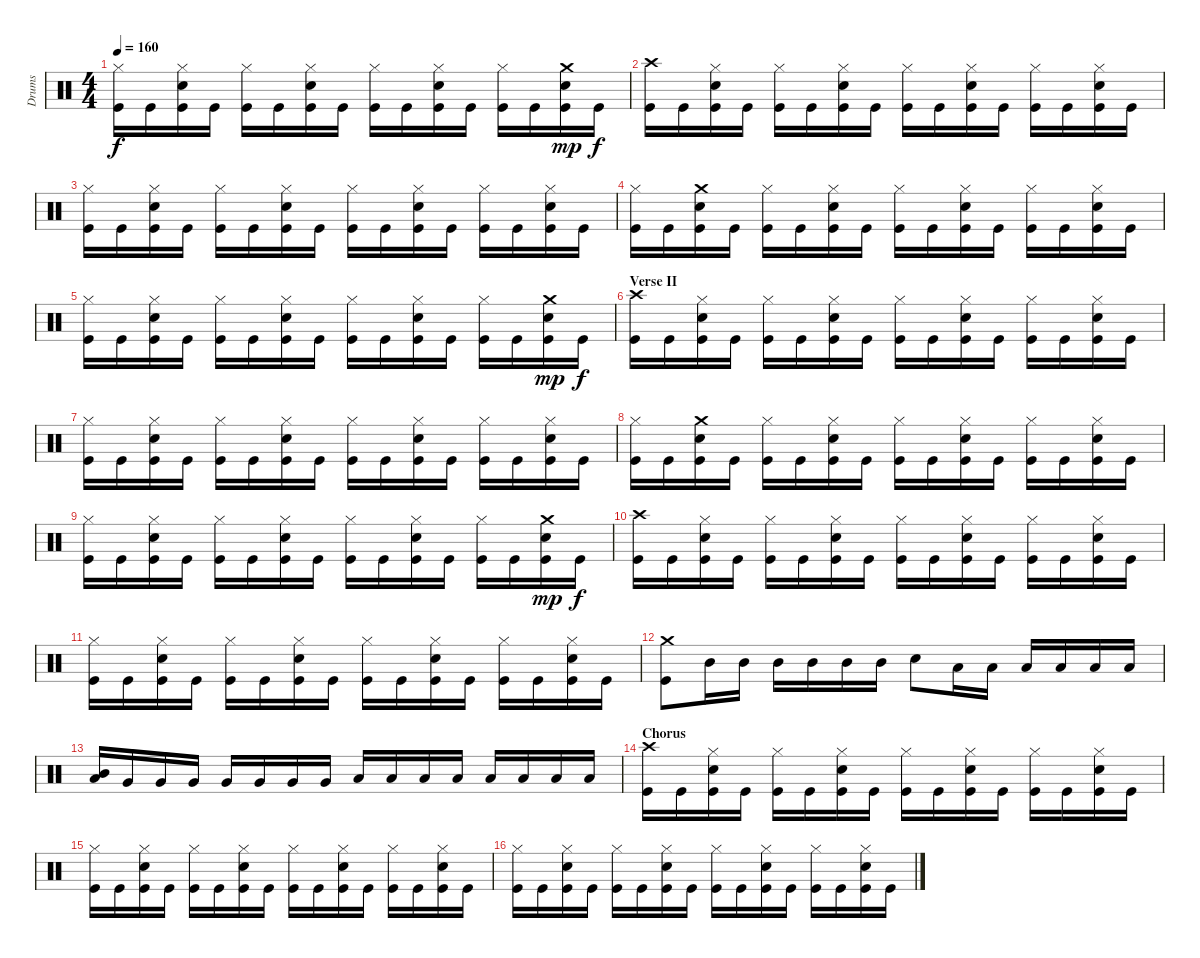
\track ("Drums" "Drums") {instrument percussion}
\staff {score}
\articulation defaults
\ts (4 4)
\tempo 160
\clef neutral
\ks c
("Hi-Hat (closed)" "Kick (hit)").16{dy f} "Kick (hit)".16 ("Hi-Hat (closed)" "Snare (hit) 2" "Kick (hit)").16 "Kick (hit)".16 ("Hi-Hat (closed)" "Kick (hit)").16 "Kick (hit)".16 ("Hi-Hat (closed)" "Snare (hit) 2" "Kick (hit)").16 "Kick (hit)".16 ("Hi-Hat (closed)" "Kick (hit)").16 "Kick (hit)".16 ("Hi-Hat (closed)" "Snare (hit) 2" "Kick (hit)").16 "Kick (hit)".16 ("Hi-Hat (closed)" "Kick (hit)").16 "Kick (hit)".16 ("Crash medium (hit)" "Snare (hit) 2" "Kick (hit)").16{dy mp} "Kick (hit)".16{dy f} |
("Crash high (hit)" "Kick (hit)").16 "Kick (hit)".16 ("Hi-Hat (closed)" "Snare (hit) 2" "Kick (hit)").16 "Kick (hit)".16 ("Hi-Hat (closed)" "Kick (hit)").16 "Kick (hit)".16 ("Hi-Hat (closed)" "Snare (hit) 2" "Kick (hit)").16 "Kick (hit)".16 ("Hi-Hat (closed)" "Kick (hit)").16 "Kick (hit)".16 ("Hi-Hat (closed)" "Snare (hit) 2" "Kick (hit)").16 "Kick (hit)".16 ("Hi-Hat (closed)" "Kick (hit)").16 "Kick (hit)".16 ("Hi-Hat (closed)" "Snare (hit) 2" "Kick (hit)").16 "Kick (hit)".16 |
("Hi-Hat (closed)" "Kick (hit)").16 "Kick (hit)".16 ("Hi-Hat (closed)" "Snare (hit) 2" "Kick (hit)").16 "Kick (hit)".16 ("Hi-Hat (closed)" "Kick (hit)").16 "Kick (hit)".16 ("Hi-Hat (closed)" "Snare (hit) 2" "Kick (hit)").16 "Kick (hit)".16 ("Hi-Hat (closed)" "Kick (hit)").16 "Kick (hit)".16 ("Hi-Hat (closed)" "Snare (hit) 2" "Kick (hit)").16 "Kick (hit)".16 ("Hi-Hat (closed)" "Kick (hit)").16 "Kick (hit)".16 ("Hi-Hat (closed)" "Snare (hit) 2" "Kick (hit)").16 "Kick (hit)".16 |
("Hi-Hat (closed)" "Kick (hit)").16 "Kick (hit)".16 ("Crash medium (hit)" "Snare (hit) 2" "Kick (hit)").16 "Kick (hit)".16 ("Hi-Hat (closed)" "Kick (hit)").16 "Kick (hit)".16 ("Hi-Hat (closed)" "Snare (hit) 2" "Kick (hit)").16 "Kick (hit)".16 ("Hi-Hat (closed)" "Kick (hit)").16 "Kick (hit)".16 ("Hi-Hat (closed)" "Snare (hit) 2" "Kick (hit)").16 "Kick (hit)".16 ("Hi-Hat (closed)" "Kick (hit)").16 "Kick (hit)".16 ("Hi-Hat (closed)" "Snare (hit) 2" "Kick (hit)").16 "Kick (hit)".16 |
("Hi-Hat (closed)" "Kick (hit)").16 "Kick (hit)".16 ("Hi-Hat (closed)" "Snare (hit) 2" "Kick (hit)").16 "Kick (hit)".16 ("Hi-Hat (closed)" "Kick (hit)").16 "Kick (hit)".16 ("Hi-Hat (closed)" "Snare (hit) 2" "Kick (hit)").16 "Kick (hit)".16 ("Hi-Hat (closed)" "Kick (hit)").16 "Kick (hit)".16 ("Hi-Hat (closed)" "Snare (hit) 2" "Kick (hit)").16 "Kick (hit)".16 ("Hi-Hat (closed)" "Kick (hit)").16 "Kick (hit)".16 ("Crash medium (hit)" "Snare (hit) 2" "Kick (hit)").16{dy mp} "Kick (hit)".16{dy f} |
\section ("" "Verse II")
("Crash high (hit)" "Kick (hit)").16 "Kick (hit)".16 ("Hi-Hat (closed)" "Snare (hit) 2" "Kick (hit)").16 "Kick (hit)".16 ("Hi-Hat (closed)" "Kick (hit)").16 "Kick (hit)".16 ("Hi-Hat (closed)" "Snare (hit) 2" "Kick (hit)").16 "Kick (hit)".16 ("Hi-Hat (closed)" "Kick (hit)").16 "Kick (hit)".16 ("Hi-Hat (closed)" "Snare (hit) 2" "Kick (hit)").16 "Kick (hit)".16 ("Hi-Hat (closed)" "Kick (hit)").16 "Kick (hit)".16 ("Hi-Hat (closed)" "Snare (hit) 2" "Kick (hit)").16 "Kick (hit)".16 |
("Hi-Hat (closed)" "Kick (hit)").16 "Kick (hit)".16 ("Hi-Hat (closed)" "Snare (hit) 2" "Kick (hit)").16 "Kick (hit)".16 ("Hi-Hat (closed)" "Kick (hit)").16 "Kick (hit)".16 ("Hi-Hat (closed)" "Snare (hit) 2" "Kick (hit)").16 "Kick (hit)".16 ("Hi-Hat (closed)" "Kick (hit)").16 "Kick (hit)".16 ("Hi-Hat (closed)" "Snare (hit) 2" "Kick (hit)").16 "Kick (hit)".16 ("Hi-Hat (closed)" "Kick (hit)").16 "Kick (hit)".16 ("Hi-Hat (closed)" "Snare (hit) 2" "Kick (hit)").16 "Kick (hit)".16 |
("Hi-Hat (closed)" "Kick (hit)").16 "Kick (hit)".16 ("Crash medium (hit)" "Snare (hit) 2" "Kick (hit)").16 "Kick (hit)".16 ("Hi-Hat (closed)" "Kick (hit)").16 "Kick (hit)".16 ("Hi-Hat (closed)" "Snare (hit) 2" "Kick (hit)").16 "Kick (hit)".16 ("Hi-Hat (closed)" "Kick (hit)").16 "Kick (hit)".16 ("Hi-Hat (closed)" "Snare (hit) 2" "Kick (hit)").16 "Kick (hit)".16 ("Hi-Hat (closed)" "Kick (hit)").16 "Kick (hit)".16 ("Hi-Hat (closed)" "Snare (hit) 2" "Kick (hit)").16 "Kick (hit)".16 |
("Hi-Hat (closed)" "Kick (hit)").16 "Kick (hit)".16 ("Hi-Hat (closed)" "Snare (hit) 2" "Kick (hit)").16 "Kick (hit)".16 ("Hi-Hat (closed)" "Kick (hit)").16 "Kick (hit)".16 ("Hi-Hat (closed)" "Snare (hit) 2" "Kick (hit)").16 "Kick (hit)".16 ("Hi-Hat (closed)" "Kick (hit)").16 "Kick (hit)".16 ("Hi-Hat (closed)" "Snare (hit) 2" "Kick (hit)").16 "Kick (hit)".16 ("Hi-Hat (closed)" "Kick (hit)").16 "Kick (hit)".16 ("Crash medium (hit)" "Snare (hit) 2" "Kick (hit)").16{dy mp} "Kick (hit)".16{dy f} |
("Crash high (hit)" "Kick (hit)").16 "Kick (hit)".16 ("Hi-Hat (closed)" "Snare (hit) 2" "Kick (hit)").16 "Kick (hit)".16 ("Hi-Hat (closed)" "Kick (hit)").16 "Kick (hit)".16 ("Hi-Hat (closed)" "Snare (hit) 2" "Kick (hit)").16 "Kick (hit)".16 ("Hi-Hat (closed)" "Kick (hit)").16 "Kick (hit)".16 ("Hi-Hat (closed)" "Snare (hit) 2" "Kick (hit)").16 "Kick (hit)".16 ("Hi-Hat (closed)" "Kick (hit)").16 "Kick (hit)".16 ("Hi-Hat (closed)" "Snare (hit) 2" "Kick (hit)").16 "Kick (hit)".16 |
("Hi-Hat (closed)" "Kick (hit)").16 "Kick (hit)".16 ("Hi-Hat (closed)" "Snare (hit) 2" "Kick (hit)").16 "Kick (hit)".16 ("Hi-Hat (closed)" "Kick (hit)").16 "Kick (hit)".16 ("Hi-Hat (closed)" "Snare (hit) 2" "Kick (hit)").16 "Kick (hit)".16 ("Hi-Hat (closed)" "Kick (hit)").16 "Kick (hit)".16 ("Hi-Hat (closed)" "Snare (hit) 2" "Kick (hit)").16 "Kick (hit)".16 ("Hi-Hat (closed)" "Kick (hit)").16 "Kick (hit)".16 ("Hi-Hat (closed)" "Snare (hit) 2" "Kick (hit)").16 "Kick (hit)".16 |
("Crash medium (hit)" "Kick (hit)").8 "Mid Tom (hit)".16 "Mid Tom (hit)".16 "Mid Tom (hit)".16 "Mid Tom (hit)".16 "Mid Tom (hit)".16 "Mid Tom (hit)".16 "Snare (hit) 2".8 "Low Tom (hit)".16 "Low Tom (hit)".16 "Low Tom (hit)".16 "Low Tom (hit)".16 "Low Tom (hit)".16 "Low Tom (hit)".16 |
("Mid Tom (hit)" "Low Tom (hit)").16 "Very Low Tom (hit)".16 "Very Low Tom (hit)".16 "Very Low Tom (hit)".16 "Very Low Tom (hit)".16 "Very Low Tom (hit)".16 "Very Low Tom (hit)".16 "Very Low Tom (hit)".16 "Low Floor Tom (hit)".16 "Low Floor Tom (hit)".16 "Low Floor Tom (hit)".16 "Low Floor Tom (hit)".16 "Low Floor Tom (hit)".16 "Low Floor Tom (hit)".16 "Low Floor Tom (hit)".16 "Low Floor Tom (hit)".16 |
\section ("" "Chorus")
("Crash high (hit)" "Kick (hit)").16 "Kick (hit)".16 ("Hi-Hat (closed)" "Snare (hit) 2" "Kick (hit)").16 "Kick (hit)".16 ("Hi-Hat (closed)" "Kick (hit)").16 "Kick (hit)".16 ("Hi-Hat (closed)" "Snare (hit) 2" "Kick (hit)").16 "Kick (hit)".16 ("Hi-Hat (closed)" "Kick (hit)").16 "Kick (hit)".16 ("Hi-Hat (closed)" "Snare (hit) 2" "Kick (hit)").16 "Kick (hit)".16 ("Hi-Hat (closed)" "Kick (hit)").16 "Kick (hit)".16 ("Hi-Hat (closed)" "Snare (hit) 2" "Kick (hit)").16 "Kick (hit)".16 |
("Hi-Hat (closed)" "Kick (hit)").16 "Kick (hit)".16 ("Hi-Hat (closed)" "Snare (hit) 2" "Kick (hit)").16 "Kick (hit)".16 ("Hi-Hat (closed)" "Kick (hit)").16 "Kick (hit)".16 ("Hi-Hat (closed)" "Snare (hit) 2" "Kick (hit)").16 "Kick (hit)".16 ("Hi-Hat (closed)" "Kick (hit)").16 "Kick (hit)".16 ("Hi-Hat (closed)" "Snare (hit) 2" "Kick (hit)").16 "Kick (hit)".16 ("Hi-Hat (closed)" "Kick (hit)").16 "Kick (hit)".16 ("Hi-Hat (closed)" "Snare (hit) 2" "Kick (hit)").16 "Kick (hit)".16 |
("Hi-Hat (closed)" "Kick (hit)").16 "Kick (hit)".16 ("Hi-Hat (closed)" "Snare (hit) 2" "Kick (hit)").16 "Kick (hit)".16 ("Hi-Hat (closed)" "Kick (hit)").16 "Kick (hit)".16 ("Hi-Hat (closed)" "Snare (hit) 2" "Kick (hit)").16 "Kick (hit)".16 ("Hi-Hat (closed)" "Kick (hit)").16 "Kick (hit)".16 ("Hi-Hat (closed)" "Snare (hit) 2" "Kick (hit)").16 "Kick (hit)".16 ("Hi-Hat (closed)" "Kick (hit)").16 "Kick (hit)".16 ("Hi-Hat (closed)" "Snare (hit) 2" "Kick (hit)").16 "Kick (hit)".16
